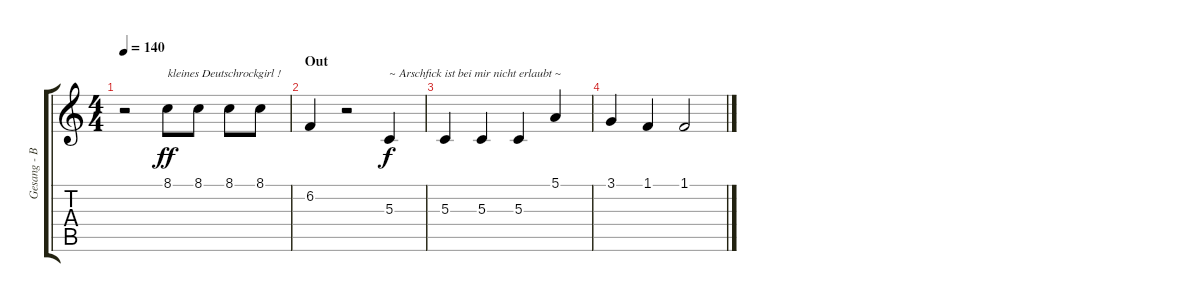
\track ("Gesang - Bela B." "Gesang - B") {instrument lead8bassandlead}
\staff {score tabs}
\tuning (E4 B3 G3 D3 A2 E2) {hide}
\ts (4 4)
\tempo 140
\clef g2
\ks c
r.2{dy ff} 8.1.8{txt "kleines Deutschrockgirl !"} 8.1.8 8.1.8 8.1.8 |
\section ("" "Out")
6.2.4 r.2 5.3.4{txt "~ Arschfick ist bei mir nicht erlaubt ~" dy f} |
5.3.4 5.3.4 5.3.4 5.1.4 |
3.1.4 1.1.4 1.1.2
